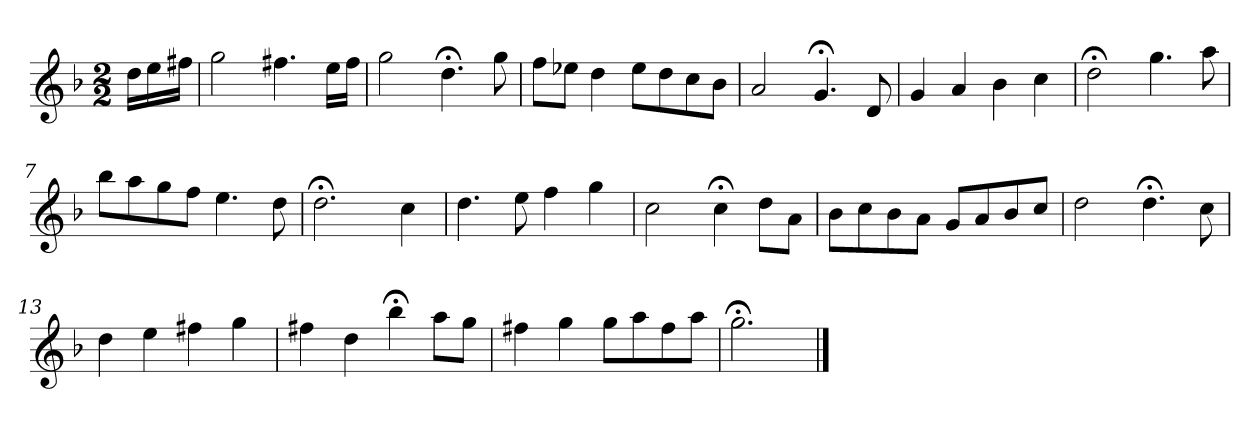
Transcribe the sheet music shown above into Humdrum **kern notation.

**kern
*part1
*staff1
*k[b-]
*G:dor
*M2/2
*MM120
=
16ddLL
16ee
16ff#XJJ
=1
2gg
4.ff#X
16eeLL
16ff#JJ
=2
2gg
4.dd;<
8gg
=3
8ffL
8ee-XJ
4dd
8ee-L
8dd
8cc
8b-J
=4
2a
4.g;<
8d
=5
4g
4a
4b-
4cc
=6
2dd;<
4.gg
8aa
=7
8bb-L
8aa
8gg
8ffJ
4.ee
8dd
=8
2.dd;<
4cc
=9
4.dd
8ee
4ff
4gg
=10
2cc
4cc;<
8ddL
8aJ
=11
8b-L
8cc
8b-
8aJ
8gL
8a
8b-
8ccJ
=12
2dd
4.dd;<
8cc
=13
4dd
4ee
4ff#X
4gg
=14
4ff#X
4dd
4bb-;<
8aaL
8ggJ
=15
4ff#X
4gg
8ggL
8aa
8ff#
8aaJ
=16
2.gg;<
==
*-
